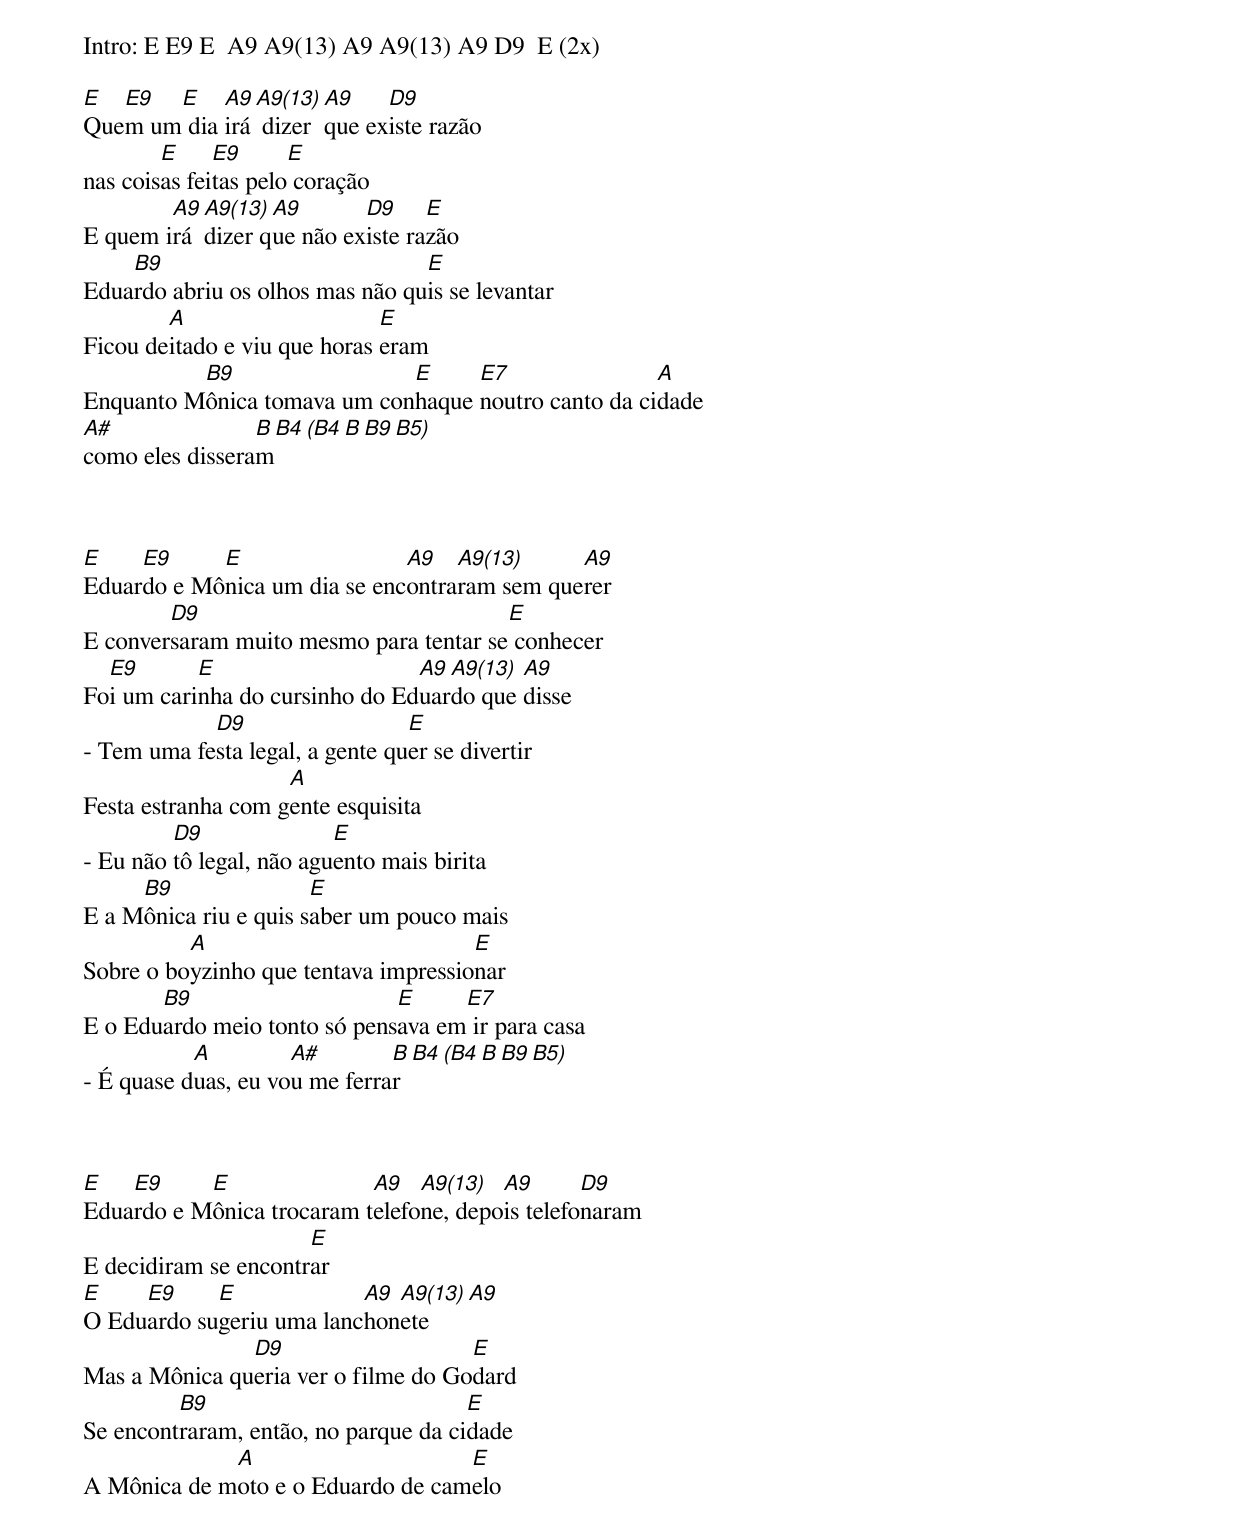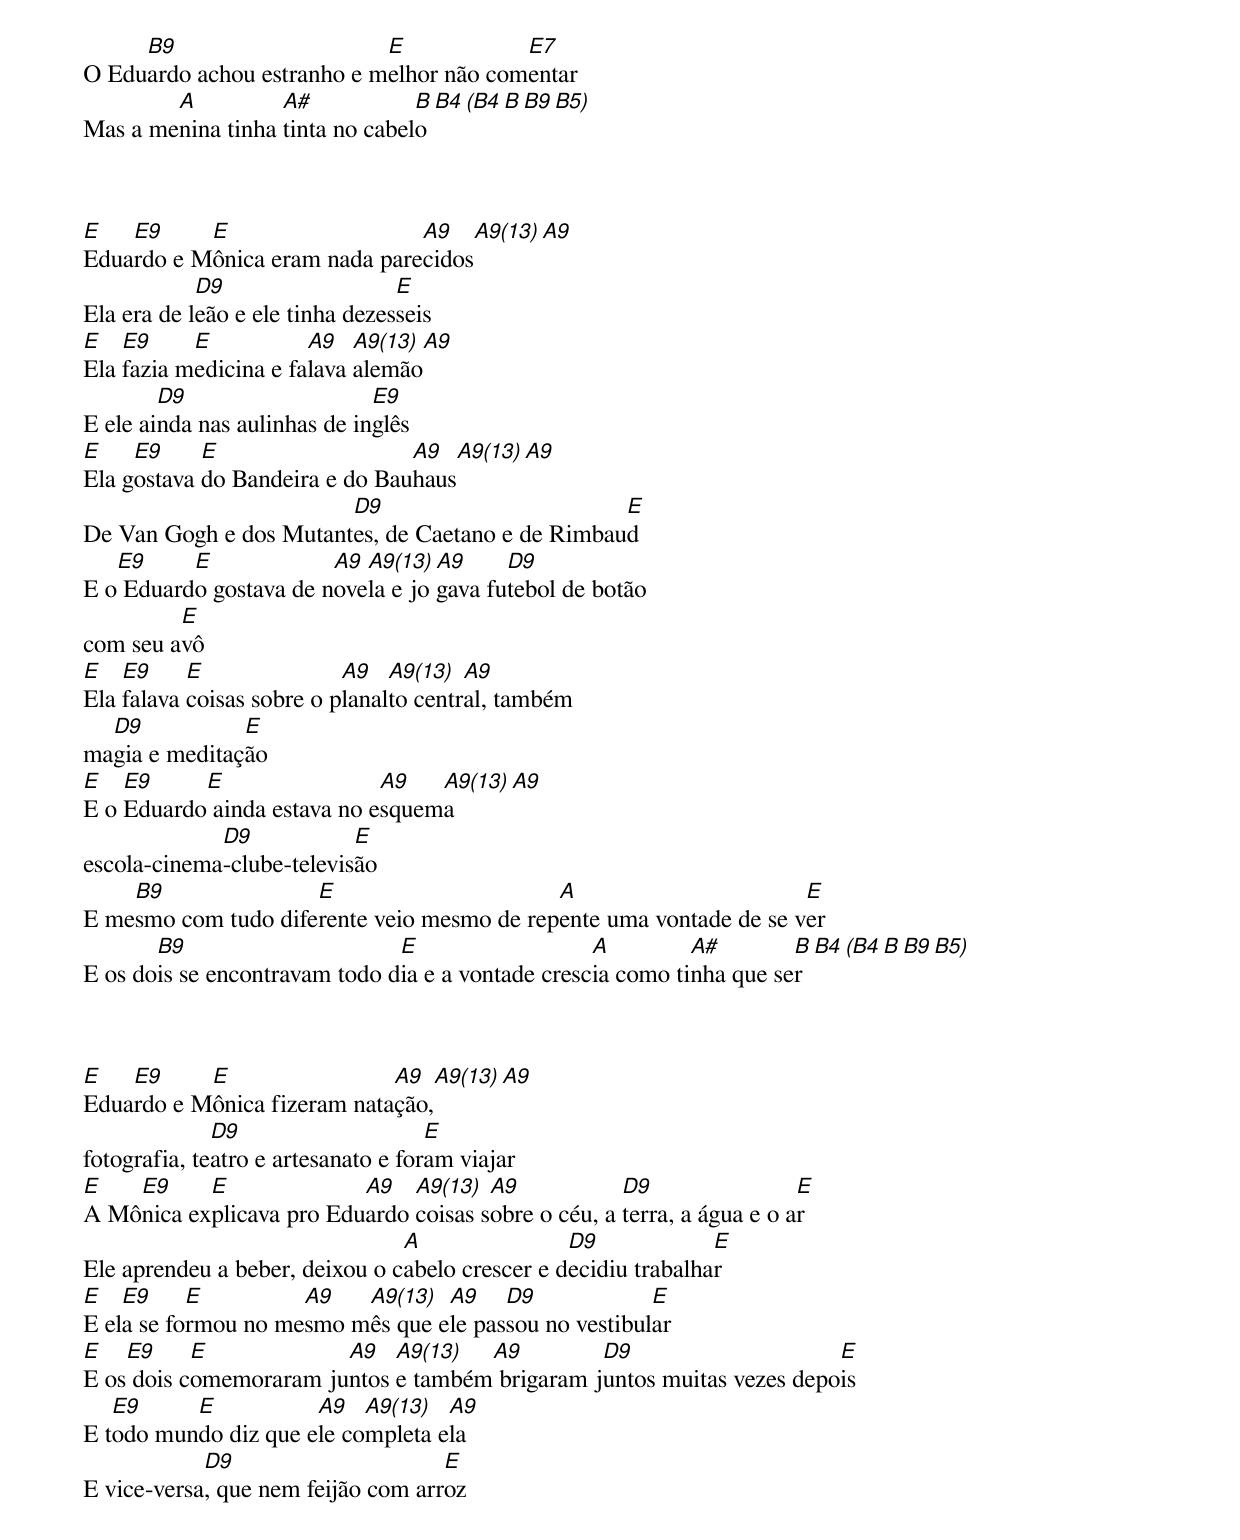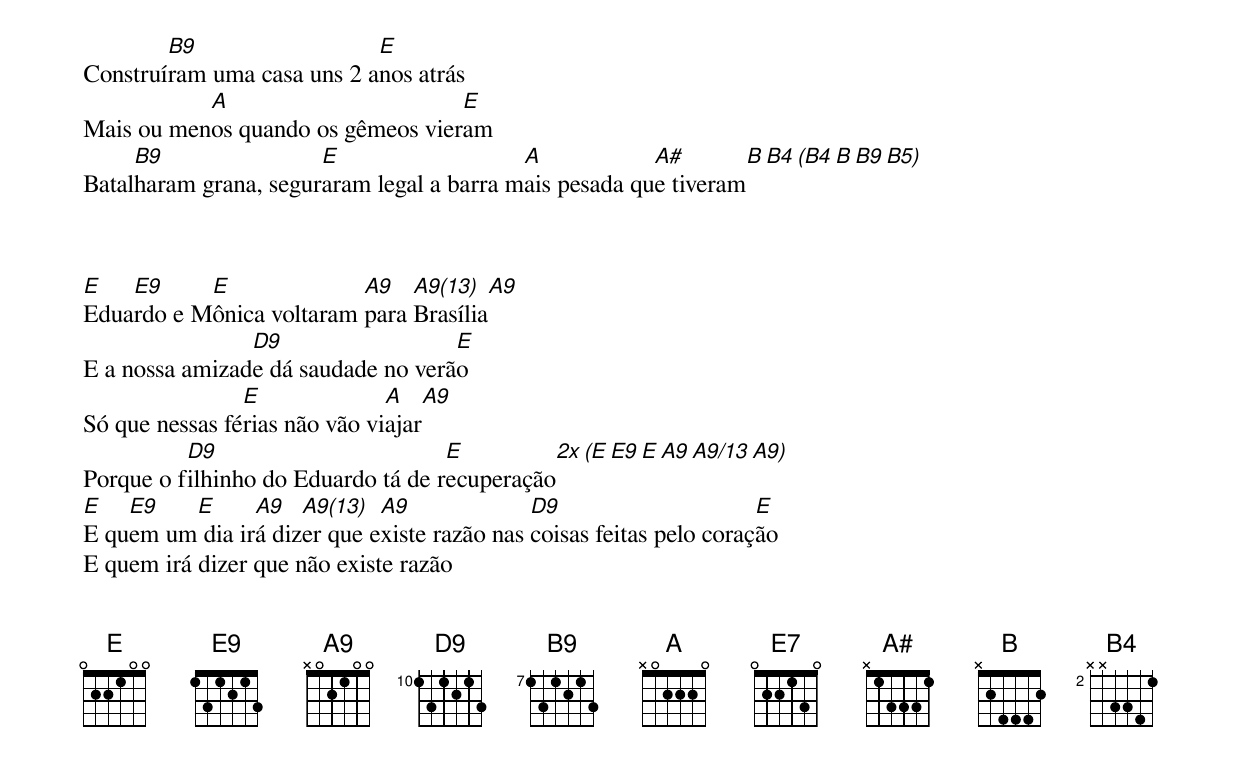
Intro: E E9 E  A9 A9(13) A9 A9(13) A9 D9  E (2x)

E  E9  E    A9 A9(13) A9    D9
Quem um dia irá dizer que existe razão
        E     E9      E
nas coisas feitas pelo coração
        A9 A9(13) A9       D9     E
E quem irá dizer que não existe razão
    B9                           E
Eduardo abriu os olhos mas não quis se levantar
        A                     E
Ficou deitado e viu que horas eram
          B9                 E     E7                A
Enquanto Mônica tomava um conhaque noutro canto da cidade
A#               B  B4 (B4 B B9 B5)
como eles disseram



E    E9     E                 A9   A9(13)     A9
Eduardo e Mônica um dia se encontraram sem querer
        D9                              E
E conversaram muito mesmo para tentar se conhecer
  E9       E                    A9 A9(13) A9
Foi um carinha do cursinho do Eduardo que disse
            D9                   E
- Tem uma festa legal, a gente quer se divertir
                    A
Festa estranha com gente esquisita
         D9               E
- Eu não tô legal, não aguento mais birita
     B9                E
E a Mônica riu e quis saber um pouco mais
          A                           E
Sobre o boyzinho que tentava impressionar
       B9                     E     E7
E o Eduardo meio tonto só pensava em ir para casa
           A         A#        B  B4 (B4 B B9 B5)
- É quase duas, eu vou me ferrar



E   E9     E               A9   A9(13)  A9       D9
Eduardo e Mônica trocaram telefone, depois telefonaram
                      E
E decidiram se encontrar
E    E9     E             A9 A9(13) A9
O Eduardo sugeriu uma lanchonete
               D9                    E
Mas a Mônica queria ver o filme do Godard
         B9                           E
Se encontraram, então, no parque da cidade
             A                     E
A Mônica de moto e o Eduardo de camelo
     B9                     E            E7
O Eduardo achou estranho e melhor não comentar
        A          A#            B  B4 (B4 B B9 B5)
Mas a menina tinha tinta no cabelo



E   E9     E                   A9   A9(13)  A9
Eduardo e Mônica eram nada parecidos
            D9                   E
Ela era de leão e ele tinha dezesseis
E   E9     E           A9   A9(13)  A9
Ela fazia medicina e falava alemão
        D9                    E9
E ele ainda nas aulinhas de inglês
E    E9     E                   A9   A9(13)  A9
Ela gostava do Bandeira e do Bauhaus
                        D9                        E
De Van Gogh e dos Mutantes, de Caetano e de Rimbaud
   E9     E             A9 A9(13) A9     D9
E o Eduardo gostava de novela e jogava futebol de botão
         E
com seu avô
E   E9     E               A9   A9(13)  A9
Ela falava coisas sobre o planalto central, também
  D9           E
magia e meditação
E   E9     E                 A9   A9(13)  A9
E o Eduardo ainda estava no esquema
             D9            E
escola-cinema-clube-televisão
    B9               E                      A                       E
E mesmo com tudo diferente veio mesmo de repente uma vontade de se ver
       B9                      E                   A         A#        B  B4 (B4 B B9 B5)
E os dois se encontravam todo dia e a vontade crescia como tinha que ser



E   E9     E                 A9   A9(13)  A9
Eduardo e Mônica fizeram natação,
              D9                     E
fotografia, teatro e artesanato e foram viajar
E   E9     E              A9   A9(13)  A9            D9                 E
A Mônica explicava pro Eduardo coisas sobre o céu, a terra, a água e o ar
                                A                D9             E
Ele aprendeu a beber, deixou o cabelo crescer e decidiu trabalhar
E   E9     E         A9   A9(13)  A9    D9             E
E ela se formou no mesmo mês que ele passou no vestibular
E   E9     E            A9   A9(13)  A9         D9                     E
E os dois comemoraram juntos e também brigaram juntos muitas vezes depois
   E9     E           A9   A9(13)  A9
E todo mundo diz que ele completa ela
            D9                      E
E vice-versa, que nem feijão com arroz
        B9                  E
Construíram uma casa uns 2 anos atrás
           A                       E
Mais ou menos quando os gêmeos vieram
     B9                E                   A            A#        B  B4 (B4 B B9 B5)
Batalharam grana, seguraram legal a barra mais pesada que tiveram



E   E9     E              A9   A9(13)  A9
Eduardo e Mônica voltaram para Brasília
                D9                  E
E a nossa amizade dá saudade no verão
                E              A   A9
Só que nessas férias não vão viajar
          D9                        E            2x (E E9 E A9 A9/13 A9)
Porque o filhinho do Eduardo tá de recuperação
E   E9   E      A9   A9(13)  A9              D9                      E
E quem um dia irá dizer que existe razão nas coisas feitas pelo coração
       A9   A9(13)  A9               (D9   E) 10x  B A G#m F#m E
E quem irá dizer que não existe razão


E9     = 022102
A9(13) = x02202
